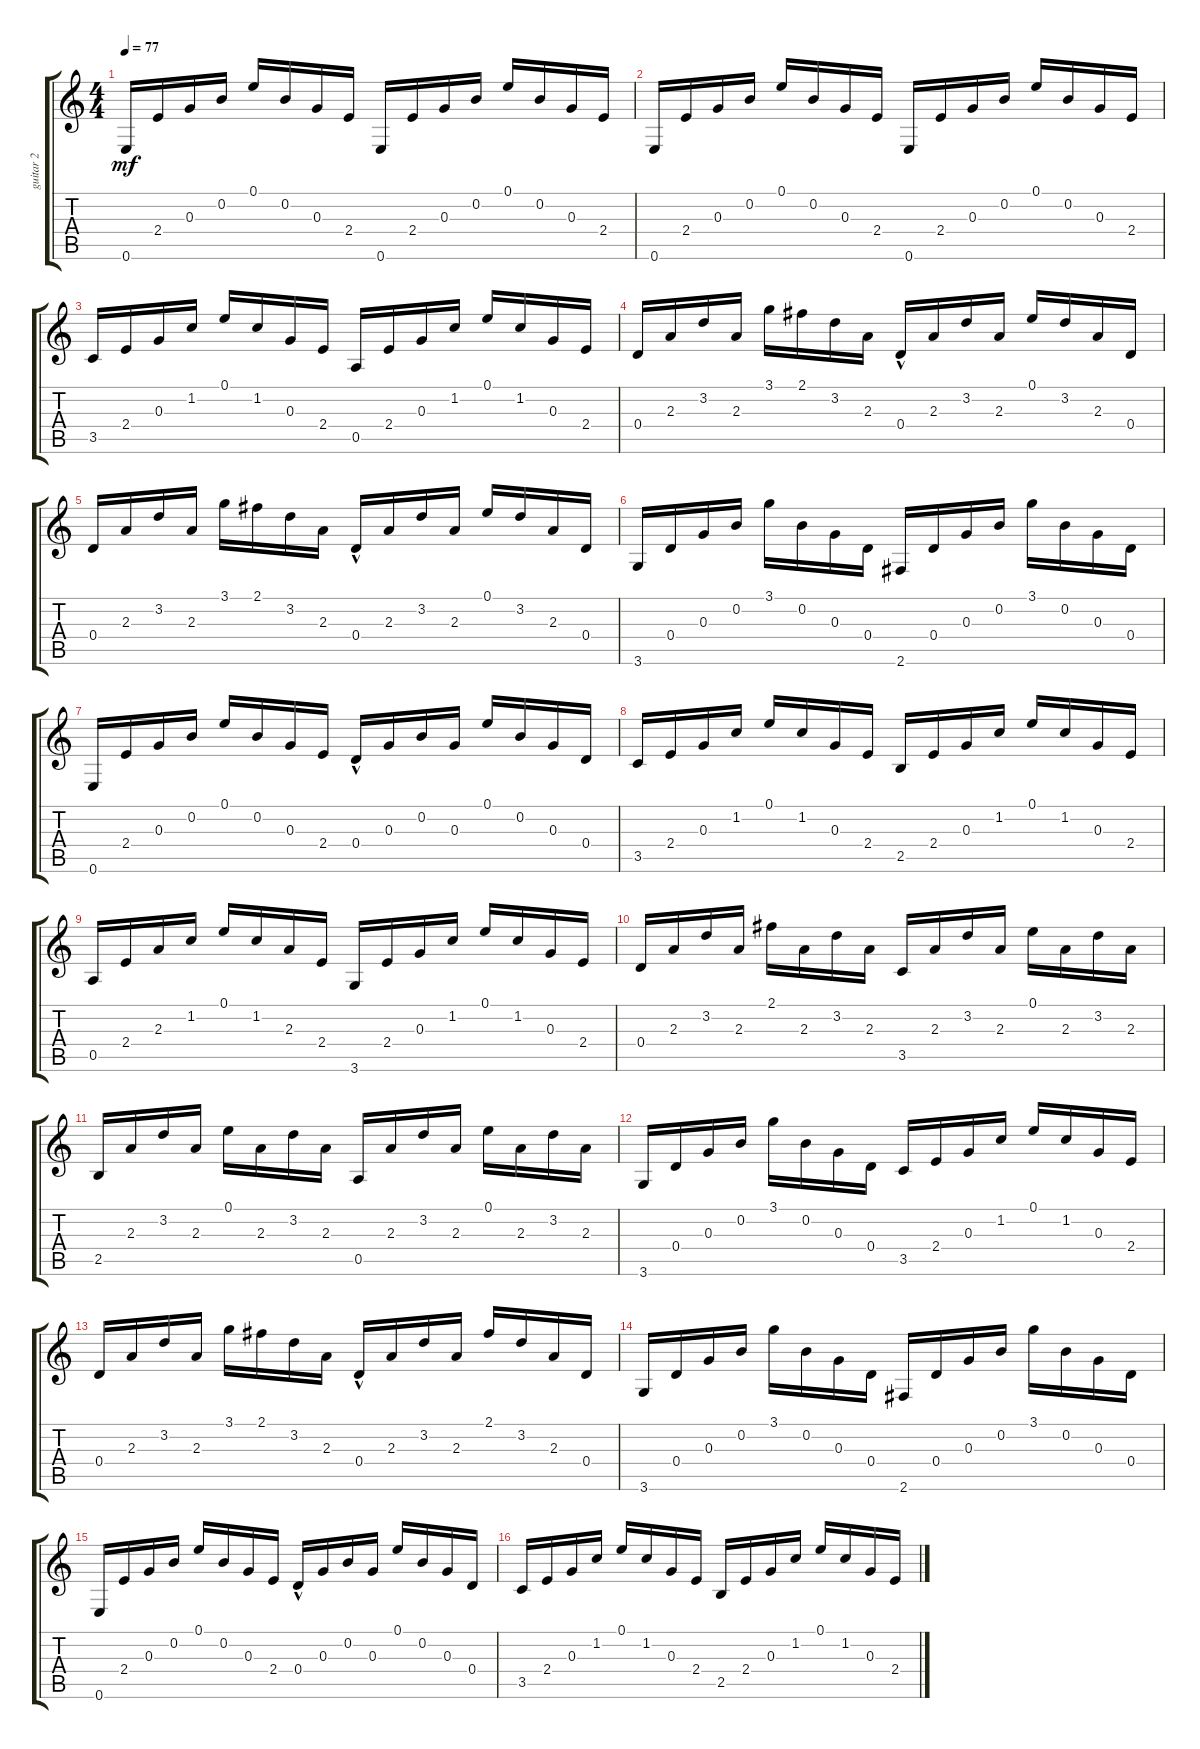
\track ("guitar 2" "guitar 2") {instrument acousticguitarsteel}
\staff {score tabs}
\tuning (E4 B3 G3 D3 A2 E2) {hide}
\ts (4 4)
\tempo 77
\clef g2
\ks c
0.6.16{dy mf} 2.4.16 0.3.16 0.2.16 0.1.16 0.2.16 0.3.16 2.4.16 0.6.16 2.4.16 0.3.16 0.2.16 0.1.16 0.2.16 0.3.16 2.4.16 |
0.6.16 2.4.16 0.3.16 0.2.16 0.1.16 0.2.16 0.3.16 2.4.16 0.6.16 2.4.16 0.3.16 0.2.16 0.1.16 0.2.16 0.3.16 2.4.16 |
3.5.16 2.4.16 0.3.16 1.2.16 0.1.16 1.2.16 0.3.16 2.4.16 0.5.16 2.4.16 0.3.16 1.2.16 0.1.16 1.2.16 0.3.16 2.4.16 |
0.4.16 2.3.16 3.2.16 2.3.16 3.1.16 2.1.16 3.2.16 2.3.16 0.4{hac}.16 2.3.16 3.2.16 2.3.16 0.1.16 3.2.16 2.3.16 0.4.16 |
0.4.16 2.3.16 3.2.16 2.3.16 3.1.16 2.1.16 3.2.16 2.3.16 0.4{hac}.16 2.3.16 3.2.16 2.3.16 0.1.16 3.2.16 2.3.16 0.4.16 |
3.6.16 0.4.16 0.3.16 0.2.16 3.1.16 0.2.16 0.3.16 0.4.16 2.6.16 0.4.16 0.3.16 0.2.16 3.1.16 0.2.16 0.3.16 0.4.16 |
0.6.16 2.4.16 0.3.16 0.2.16 0.1.16 0.2.16 0.3.16 2.4.16 0.4{hac}.16 0.3.16 0.2.16 0.3.16 0.1.16 0.2.16 0.3.16 0.4.16 |
3.5.16 2.4.16 0.3.16 1.2.16 0.1.16 1.2.16 0.3.16 2.4.16 2.5.16 2.4.16 0.3.16 1.2.16 0.1.16 1.2.16 0.3.16 2.4.16 |
0.5.16 2.4.16 2.3.16 1.2.16 0.1.16 1.2.16 2.3.16 2.4.16 3.6.16 2.4.16 0.3.16 1.2.16 0.1.16 1.2.16 0.3.16 2.4.16 |
0.4.16 2.3.16 3.2.16 2.3.16 2.1.16 2.3.16 3.2.16 2.3.16 3.5.16 2.3.16 3.2.16 2.3.16 0.1.16 2.3.16 3.2.16 2.3.16 |
2.5.16 2.3.16 3.2.16 2.3.16 0.1.16 2.3.16 3.2.16 2.3.16 0.5.16 2.3.16 3.2.16 2.3.16 0.1.16 2.3.16 3.2.16 2.3.16 |
3.6.16 0.4.16 0.3.16 0.2.16 3.1.16 0.2.16 0.3.16 0.4.16 3.5.16 2.4.16 0.3.16 1.2.16 0.1.16 1.2.16 0.3.16 2.4.16 |
0.4.16 2.3.16 3.2.16 2.3.16 3.1.16 2.1.16 3.2.16 2.3.16 0.4{hac}.16 2.3.16 3.2.16 2.3.16 2.1.16 3.2.16 2.3.16 0.4.16 |
3.6.16 0.4.16 0.3.16 0.2.16 3.1.16 0.2.16 0.3.16 0.4.16 2.6.16 0.4.16 0.3.16 0.2.16 3.1.16 0.2.16 0.3.16 0.4.16 |
0.6.16 2.4.16 0.3.16 0.2.16 0.1.16 0.2.16 0.3.16 2.4.16 0.4{hac}.16 0.3.16 0.2.16 0.3.16 0.1.16 0.2.16 0.3.16 0.4.16 |
3.5.16 2.4.16 0.3.16 1.2.16 0.1.16 1.2.16 0.3.16 2.4.16 2.5.16 2.4.16 0.3.16 1.2.16 0.1.16 1.2.16 0.3.16 2.4.16
